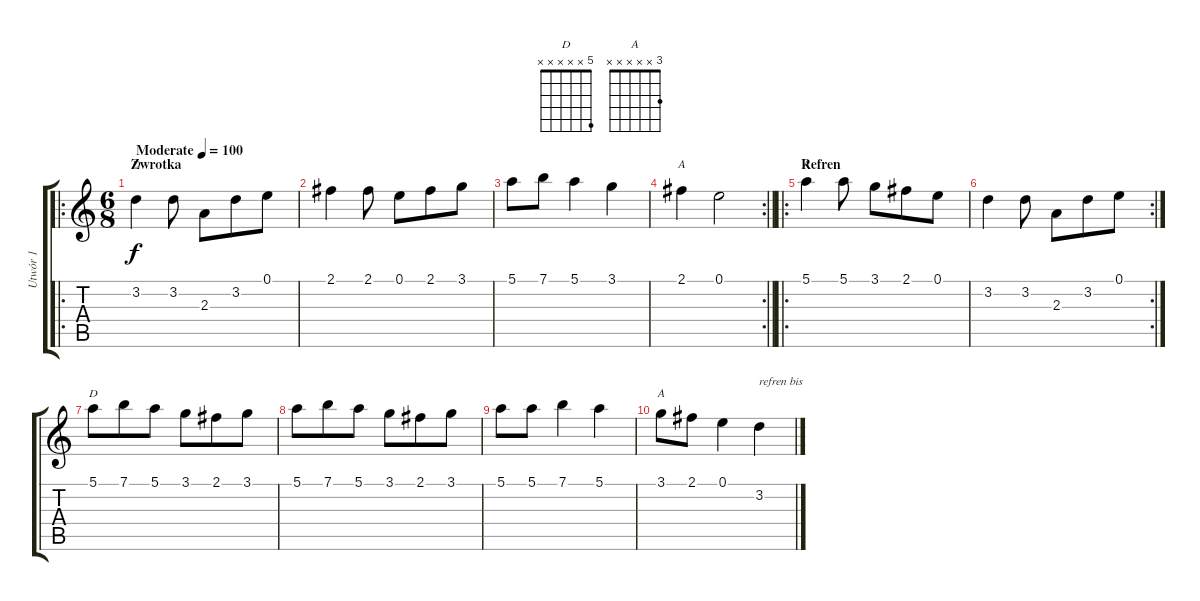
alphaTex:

\track ("Utwór 1" "Utwór 1") {instrument acousticguitarsteel}
\staff {score tabs}
\tuning (E4 B3 G3 D3 A2 E2) {hide}
\chord ("D" x 3 x x x x)
\chord ("A" 2 x x x x x)
\chord ("A" 5 x x x x x)
\chord ("D" 5 x x x x x)
\chord ("A" 3 x x x x x)
\ro
\ts (6 8)
\section ("" "Zwrotka")
\tempo (100 "Moderate")
\clef g2
\ks c
3.2.4{ch "D" dy f instrument acousticguitarsteel} 3.2.8 2.3.8 3.2.8 0.1.8 |
2.1.4 2.1.8 0.1.8 2.1.8 3.1.8 |
5.1.8 7.1.8 5.1.4 3.1.4 |
\rc 2
\barLineRight lightlight
2.1.4{ch "A"} 0.1.2 |
\ro
\section ("" "Refren")
5.1.4{ch "A"} 5.1.8 3.1.8 2.1.8 0.1.8 |
\rc 2
3.2.4 3.2.8 2.3.8 3.2.8 0.1.8 |
5.1.8{ch "D"} 7.1.8 5.1.8 3.1.8 2.1.8 3.1.8 |
5.1.8 7.1.8 5.1.8 3.1.8 2.1.8 3.1.8 |
5.1.8 5.1.8 7.1.4 5.1.4 |
3.1.8{ch "A"} 2.1.8 0.1.4 3.2.4{txt "refren bis"}
